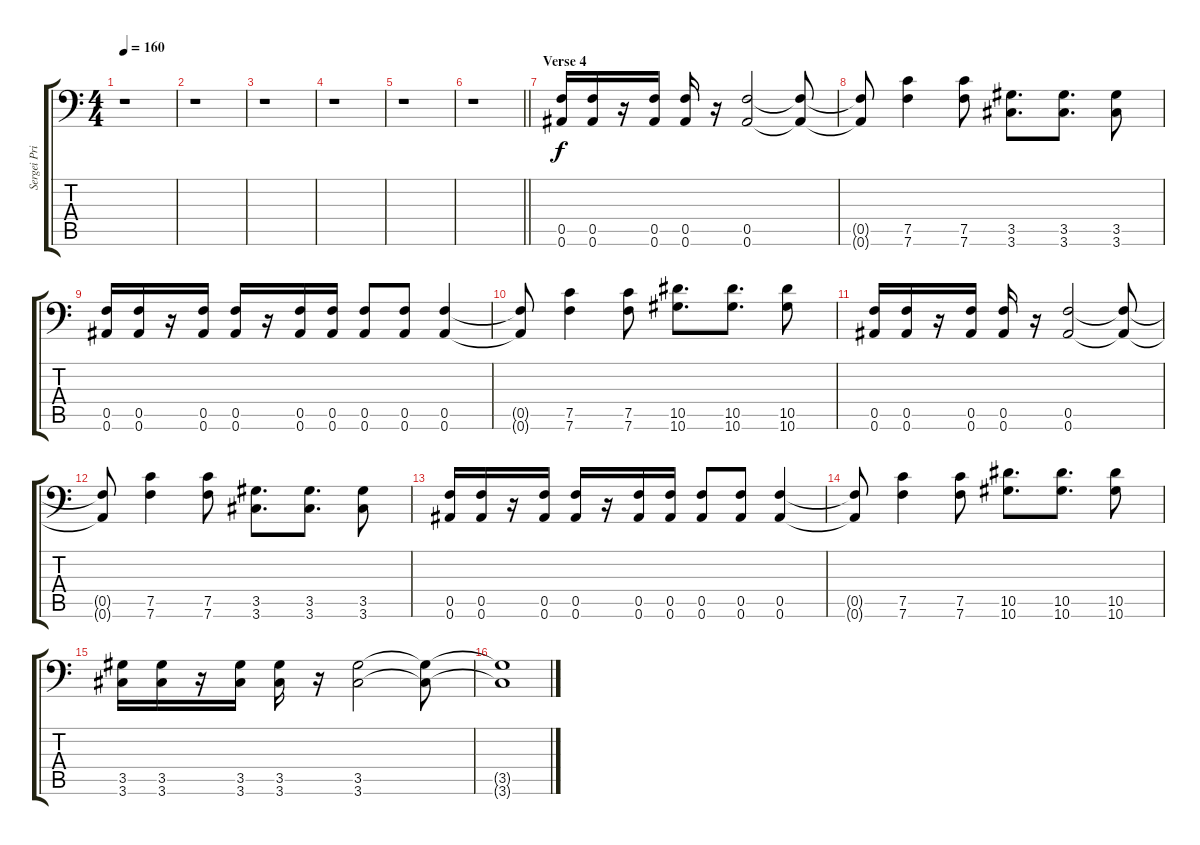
\track ("Sergei Primal" "Sergei Pri") {instrument distortionguitar}
\staff {score tabs}
\tuning (C4 G3 Eb3 Bb2 F2 Bb1) {hide}
\ts (4 4)
\tempo 160
\clef f4
\ks c
r.1{dy f} |
r.1 |
r.1 |
r.1 |
r.1 |
\barLineRight lightlight
r.1 |
\section ("" "Verse 4")
(0.5 0.6).16 (0.5 0.6).16 r.16 (0.5 0.6).16 (0.5 0.6).16 r.16 (0.5 0.6).2 (0.5{t} 0.6{t}).8 |
(0.5{t} 0.6{t}).8 (7.5 7.6).4 (7.5 7.6).8 (3.5 3.6).8{d} (3.5 3.6).8{d} (3.5 3.6).8 |
(0.5 0.6).16 (0.5 0.6).16 r.16 (0.5 0.6).16 (0.5 0.6).16 r.16 (0.5 0.6).16 (0.5 0.6).16 (0.5 0.6).8 (0.5 0.6).8 (0.5 0.6).4 |
(0.5{t} 0.6{t}).8 (7.5 7.6).4 (7.5 7.6).8 (10.5 10.6).8{d} (10.5 10.6).8{d} (10.5 10.6).8 |
(0.5 0.6).16 (0.5 0.6).16 r.16 (0.5 0.6).16 (0.5 0.6).16 r.16 (0.5 0.6).2 (0.5{t} 0.6{t}).8 |
(0.5{t} 0.6{t}).8 (7.5 7.6).4 (7.5 7.6).8 (3.5 3.6).8{d} (3.5 3.6).8{d} (3.5 3.6).8 |
(0.5 0.6).16 (0.5 0.6).16 r.16 (0.5 0.6).16 (0.5 0.6).16 r.16 (0.5 0.6).16 (0.5 0.6).16 (0.5 0.6).8 (0.5 0.6).8 (0.5 0.6).4 |
(0.5{t} 0.6{t}).8 (7.5 7.6).4 (7.5 7.6).8 (10.5 10.6).8{d} (10.5 10.6).8{d} (10.5 10.6).8 |
(3.5 3.6).16 (3.5 3.6).16 r.16 (3.5 3.6).16 (3.5 3.6).16 r.16 (3.5 3.6).2 (3.5{t} 3.6{t}).8 |
(3.5{t} 3.6{t}).1
